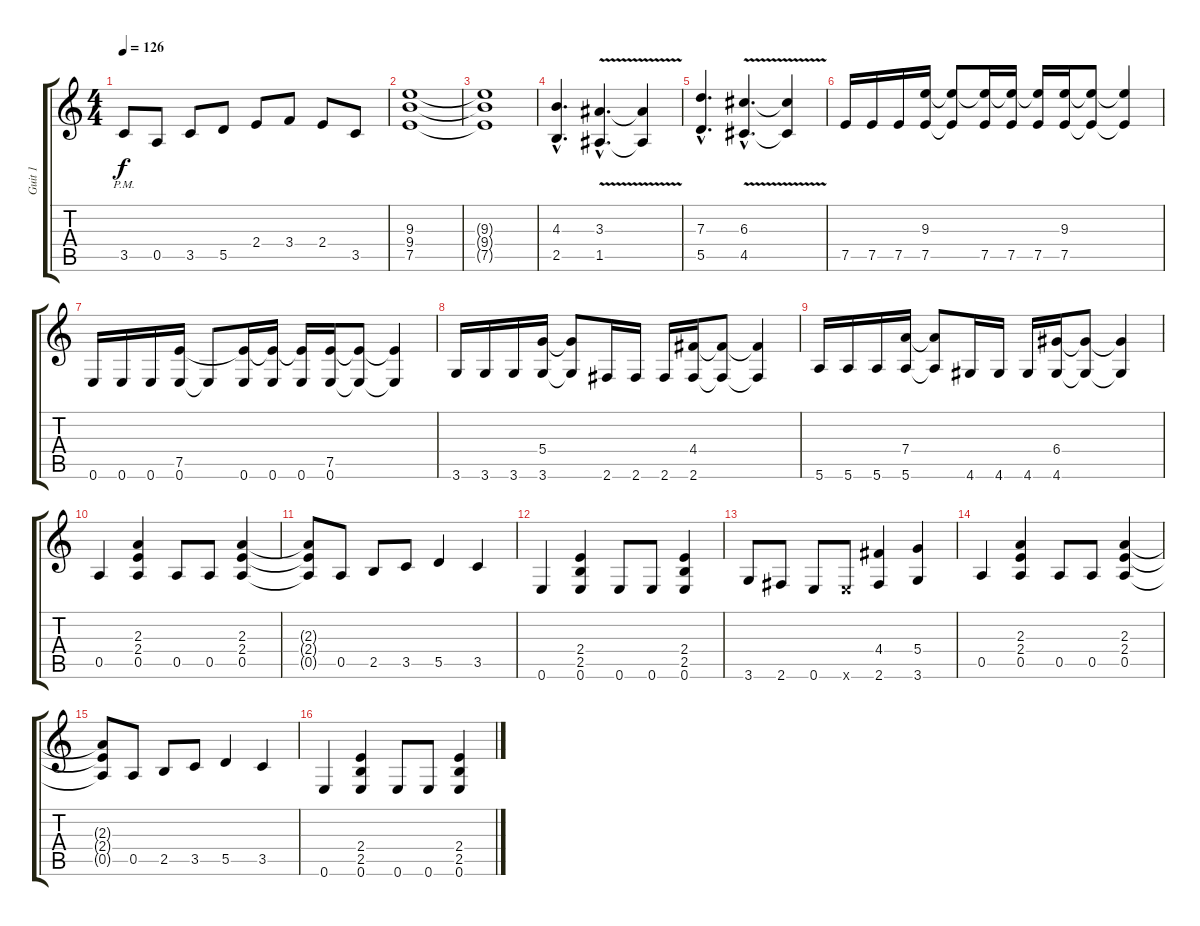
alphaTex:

\track ("Guit 1" "Guit 1") {instrument distortionguitar}
\staff {score tabs}
\tuning (E4 B3 G3 D3 A2 E2) {hide}
\ts (4 4)
\tempo 126
\clef g2
\ks c
3.5{pm}.8{dy f} 0.5.8 3.5.8 5.5.8 2.4.8 3.4.8 2.4.8 3.5.8 |
(9.3 9.4 7.5).1 |
(9.3{t} 9.4{t} 7.5{t}).1 |
(4.3{hac} 2.5{hac}).4{d} (3.3{v hac} 1.5{v hac}).4{d} (3.3{t} 1.5{t}).4 |
(7.3{hac} 5.5{hac}).4{d} (6.3{v hac} 4.5{v hac}).4{d} (6.3{t} 4.5{t}).4 |
7.5.16 7.5.16 7.5.16 (9.3 7.5).16 (9.3{t} 7.5{t}).8 (9.3{t} 7.5).16 (9.3{t} 7.5).16 (9.3{t} 7.5).16 (9.3 7.5).16 (9.3{t} 7.5{t}).8 (9.3{t} 7.5{t}).4 |
0.6.16 0.6.16 0.6.16 (7.5 0.6).16 0.6{t}.8 (7.5{t} 0.6).16 (7.5{t} 0.6).16 (7.5{t} 0.6).16 (7.5 0.6).16 (7.5{t} 0.6{t}).8 (7.5{t} 0.6{t}).4 |
3.6.16 3.6.16 3.6.16 (5.4 3.6).16 (5.4{t} 3.6{t}).8 2.6.16 2.6.16 2.6.16 (4.4 2.6).16 (4.4{t} 2.6{t}).8 (4.4{t} 2.6{t}).4 |
5.6.16 5.6.16 5.6.16 (7.4 5.6).16 (7.4{t} 5.6{t}).8 4.6.16 4.6.16 4.6.16 (6.4 4.6).16 (6.4{t} 4.6{t}).8 (6.4{t} 4.6{t}).4 |
0.5.4 (2.3 2.4 0.5).4 0.5.8 0.5.8 (2.3 2.4 0.5).4 |
(2.3{t} 2.4{t} 0.5{t}).8 0.5.8 2.5.8 3.5.8 5.5.4 3.5.4 |
0.6.4 (2.4 2.5 0.6).4 0.6.8 0.6.8 (2.4 2.5 0.6).4 |
3.6.8 2.6.8 0.6.8 0.6{x}.8 (4.4 2.6).4 (5.4 3.6).4 |
0.5.4 (2.3 2.4 0.5).4 0.5.8 0.5.8 (2.3 2.4 0.5).4 |
(2.3{t} 2.4{t} 0.5{t}).8 0.5.8 2.5.8 3.5.8 5.5.4 3.5.4 |
0.6.4 (2.4 2.5 0.6).4 0.6.8 0.6.8 (2.4 2.5 0.6).4
